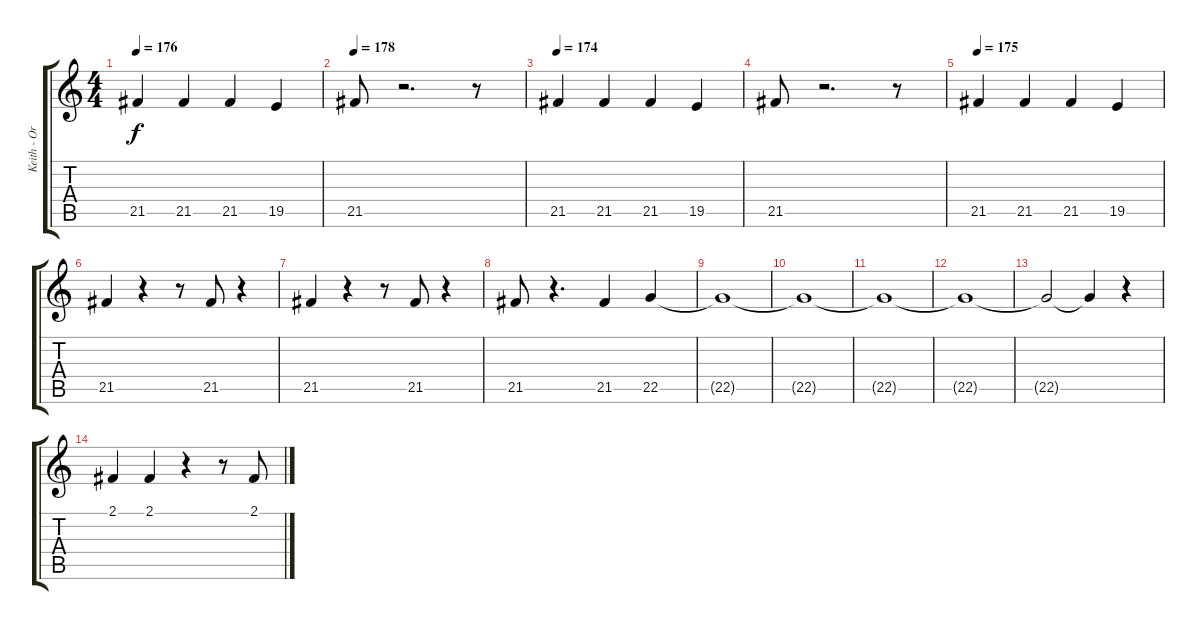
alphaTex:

\track ("Keith - Organ LH" "Keith - Or") {instrument rockorgan}
\staff {score tabs}
\tuning (E4 B3 G3 D3 A2 E2) {hide}
\ts (4 4)
\tempo 176
\clef g2
\ks c
21.5.4{dy f} 21.5.4 21.5.4 19.5.4 |
\tempo 178
21.5.8 r.2{d} r.8 |
\tempo 174
21.5.4 21.5.4 21.5.4 19.5.4 |
21.5.8 r.2{d} r.8 |
\tempo 175
21.5.4 21.5.4 21.5.4 19.5.4 |
21.5.4 r.4 r.8 21.5.8 r.4 |
21.5.4 r.4 r.8 21.5.8 r.4 |
21.5.8 r.4{d} 21.5.4 22.5.4 |
22.5{t}.1 |
22.5{t}.1 |
22.5{t}.1 |
22.5{t}.1 |
22.5{t}.2 22.5{t}.4 r.4 |
2.1.4 2.1.4 r.4 r.8 2.1.8
